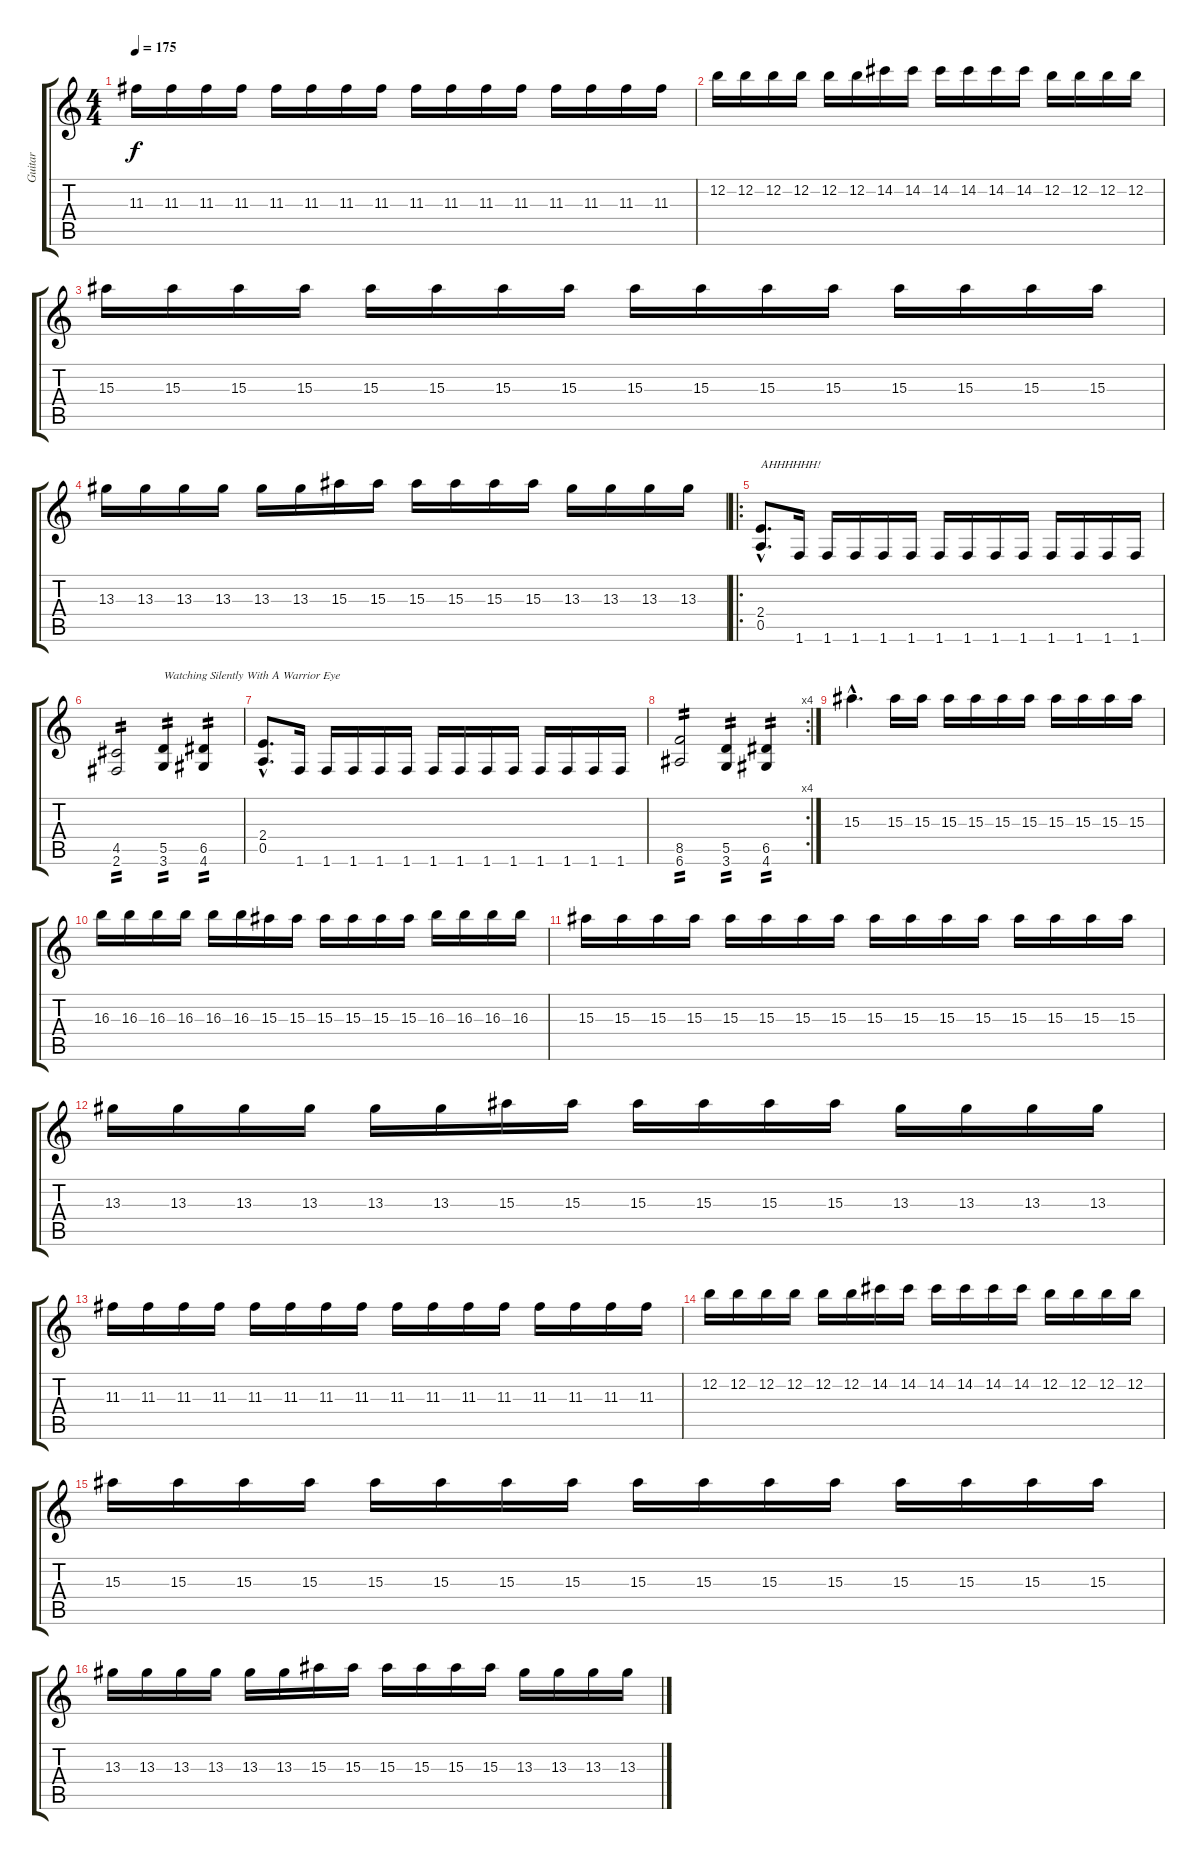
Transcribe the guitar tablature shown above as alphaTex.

\track ("Guitar" "Guitar") {instrument distortionguitar}
\staff {score tabs}
\tuning (E4 B3 G3 D3 A2 E2) {hide}
\ts (4 4)
\tempo 175
\clef g2
\ks c
11.3.16{dy f} 11.3.16 11.3.16 11.3.16 11.3.16 11.3.16 11.3.16 11.3.16 11.3.16 11.3.16 11.3.16 11.3.16 11.3.16 11.3.16 11.3.16 11.3.16 |
12.2.16 12.2.16 12.2.16 12.2.16 12.2.16 12.2.16 14.2.16 14.2.16 14.2.16 14.2.16 14.2.16 14.2.16 12.2.16 12.2.16 12.2.16 12.2.16 |
15.3.16 15.3.16 15.3.16 15.3.16 15.3.16 15.3.16 15.3.16 15.3.16 15.3.16 15.3.16 15.3.16 15.3.16 15.3.16 15.3.16 15.3.16 15.3.16 |
13.3.16 13.3.16 13.3.16 13.3.16 13.3.16 13.3.16 15.3.16 15.3.16 15.3.16 15.3.16 15.3.16 15.3.16 13.3.16 13.3.16 13.3.16 13.3.16 |
\ro
(2.4{hac} 0.5{hac}).8{d txt "AHHHHHH!"} 1.6.16 1.6.16 1.6.16 1.6.16 1.6.16 1.6.16 1.6.16 1.6.16 1.6.16 1.6.16 1.6.16 1.6.16 1.6.16 |
(4.5 2.6).2{tp 2} (5.5 3.6).4{txt "Watching Silently With A Warrior Eye" tp 2} (6.5 4.6).4{tp 2} |
(2.4{hac} 0.5{hac}).8{d} 1.6.16 1.6.16 1.6.16 1.6.16 1.6.16 1.6.16 1.6.16 1.6.16 1.6.16 1.6.16 1.6.16 1.6.16 1.6.16 |
\rc 4
(8.5 6.6).2{tp 2} (5.5 3.6).4{tp 2} (6.5 4.6).4{tp 2} |
15.3{hac}.4{d} 15.3.16 15.3.16 15.3.16 15.3.16 15.3.16 15.3.16 15.3.16 15.3.16 15.3.16 15.3.16 |
16.3.16 16.3.16 16.3.16 16.3.16 16.3.16 16.3.16 15.3.16 15.3.16 15.3.16 15.3.16 15.3.16 15.3.16 16.3.16 16.3.16 16.3.16 16.3.16 |
15.3.16 15.3.16 15.3.16 15.3.16 15.3.16 15.3.16 15.3.16 15.3.16 15.3.16 15.3.16 15.3.16 15.3.16 15.3.16 15.3.16 15.3.16 15.3.16 |
13.3.16 13.3.16 13.3.16 13.3.16 13.3.16 13.3.16 15.3.16 15.3.16 15.3.16 15.3.16 15.3.16 15.3.16 13.3.16 13.3.16 13.3.16 13.3.16 |
11.3.16 11.3.16 11.3.16 11.3.16 11.3.16 11.3.16 11.3.16 11.3.16 11.3.16 11.3.16 11.3.16 11.3.16 11.3.16 11.3.16 11.3.16 11.3.16 |
12.2.16 12.2.16 12.2.16 12.2.16 12.2.16 12.2.16 14.2.16 14.2.16 14.2.16 14.2.16 14.2.16 14.2.16 12.2.16 12.2.16 12.2.16 12.2.16 |
15.3.16 15.3.16 15.3.16 15.3.16 15.3.16 15.3.16 15.3.16 15.3.16 15.3.16 15.3.16 15.3.16 15.3.16 15.3.16 15.3.16 15.3.16 15.3.16 |
13.3.16 13.3.16 13.3.16 13.3.16 13.3.16 13.3.16 15.3.16 15.3.16 15.3.16 15.3.16 15.3.16 15.3.16 13.3.16 13.3.16 13.3.16 13.3.16
